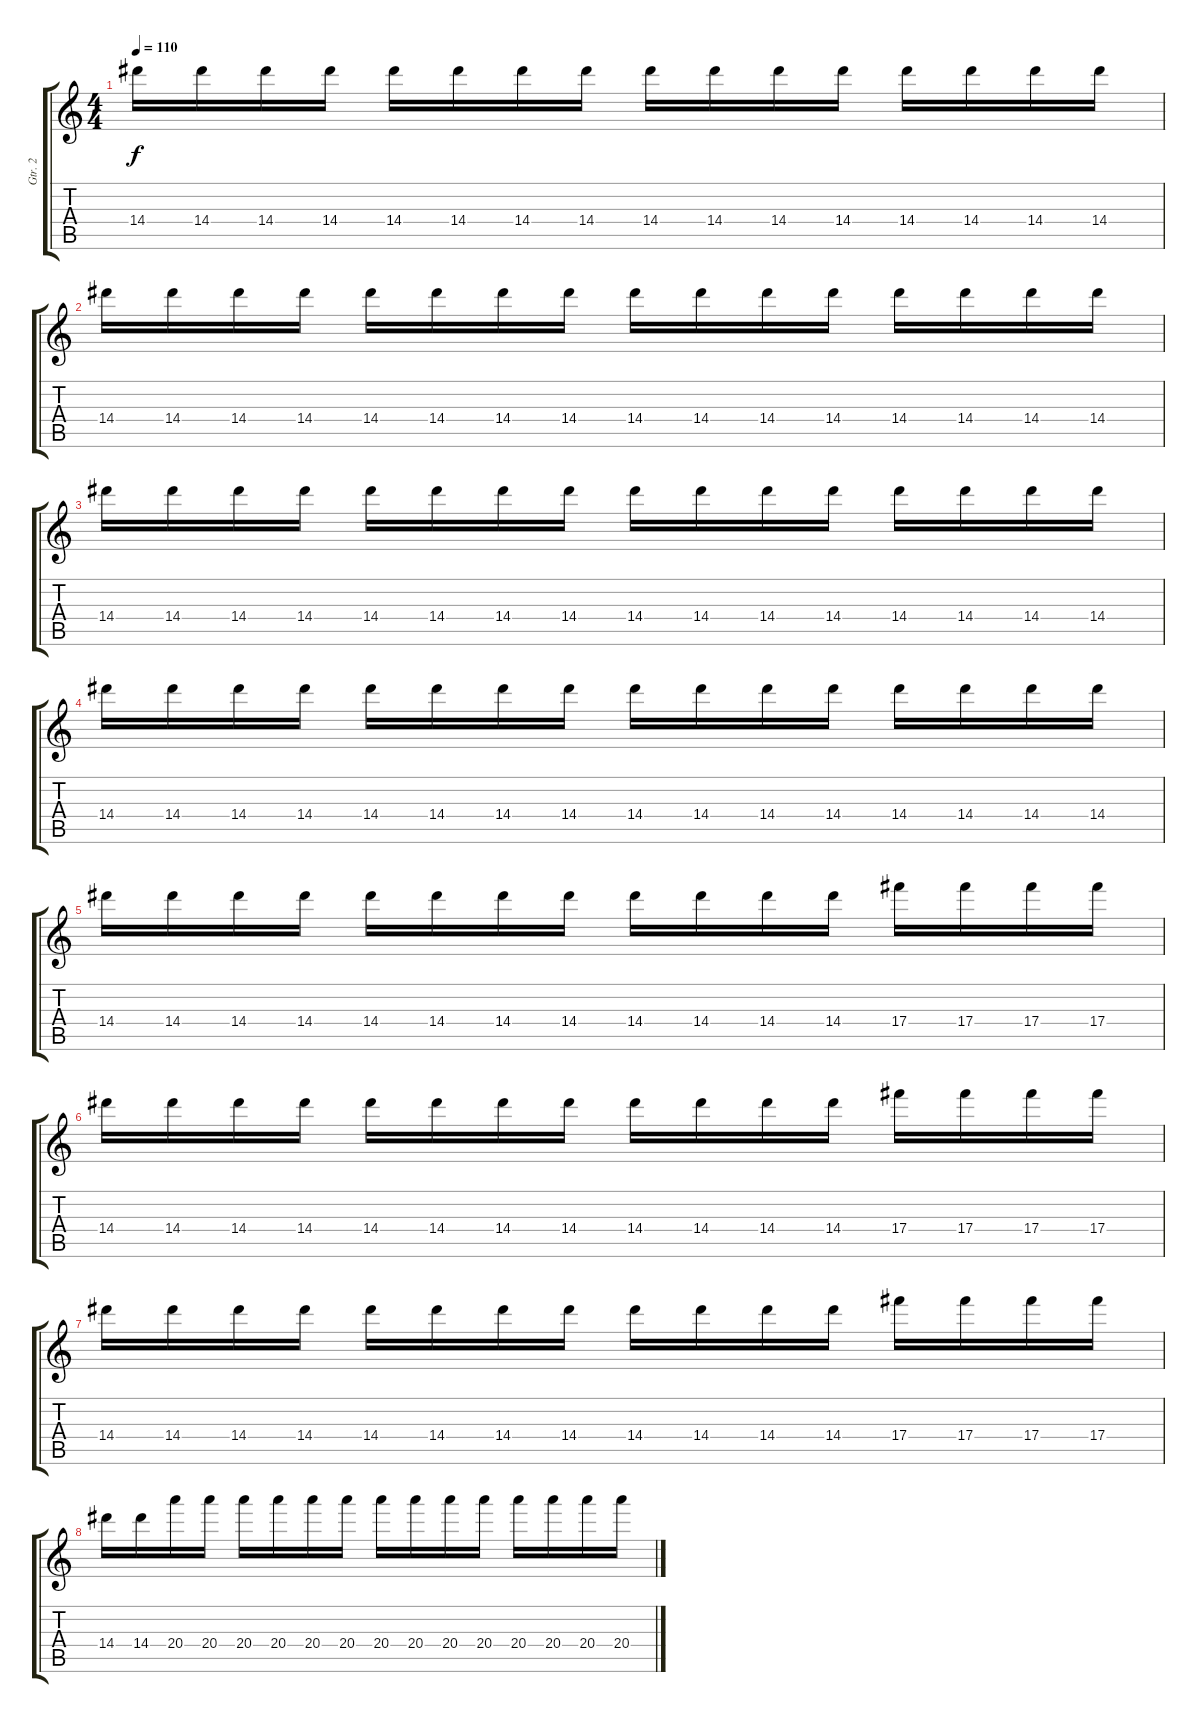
\track ("Gtr. 2" "Gtr. 2") {instrument overdrivenguitar}
\staff {score tabs}
\tuning (Eb5 Bb4 Gb4 Db4 Ab3 Eb3) {hide}
\ts (4 4)
\tempo 110
\clef g2
\ks c
14.4.16{dy f} 14.4.16 14.4.16 14.4.16 14.4.16 14.4.16 14.4.16 14.4.16 14.4.16 14.4.16 14.4.16 14.4.16 14.4.16 14.4.16 14.4.16 14.4.16 |
14.4.16 14.4.16 14.4.16 14.4.16 14.4.16 14.4.16 14.4.16 14.4.16 14.4.16 14.4.16 14.4.16 14.4.16 14.4.16 14.4.16 14.4.16 14.4.16 |
14.4.16 14.4.16 14.4.16 14.4.16 14.4.16 14.4.16 14.4.16 14.4.16 14.4.16 14.4.16 14.4.16 14.4.16 14.4.16 14.4.16 14.4.16 14.4.16 |
14.4.16 14.4.16 14.4.16 14.4.16 14.4.16 14.4.16 14.4.16 14.4.16 14.4.16 14.4.16 14.4.16 14.4.16 14.4.16 14.4.16 14.4.16 14.4.16 |
14.4.16 14.4.16 14.4.16 14.4.16 14.4.16 14.4.16 14.4.16 14.4.16 14.4.16 14.4.16 14.4.16 14.4.16 17.4.16 17.4.16 17.4.16 17.4.16 |
14.4.16 14.4.16 14.4.16 14.4.16 14.4.16 14.4.16 14.4.16 14.4.16 14.4.16 14.4.16 14.4.16 14.4.16 17.4.16 17.4.16 17.4.16 17.4.16 |
14.4.16 14.4.16 14.4.16 14.4.16 14.4.16 14.4.16 14.4.16 14.4.16 14.4.16 14.4.16 14.4.16 14.4.16 17.4.16 17.4.16 17.4.16 17.4.16 |
14.4.16 14.4.16 20.4.16 20.4.16 20.4.16 20.4.16 20.4.16 20.4.16 20.4.16 20.4.16 20.4.16 20.4.16 20.4.16 20.4.16 20.4.16 20.4.16
